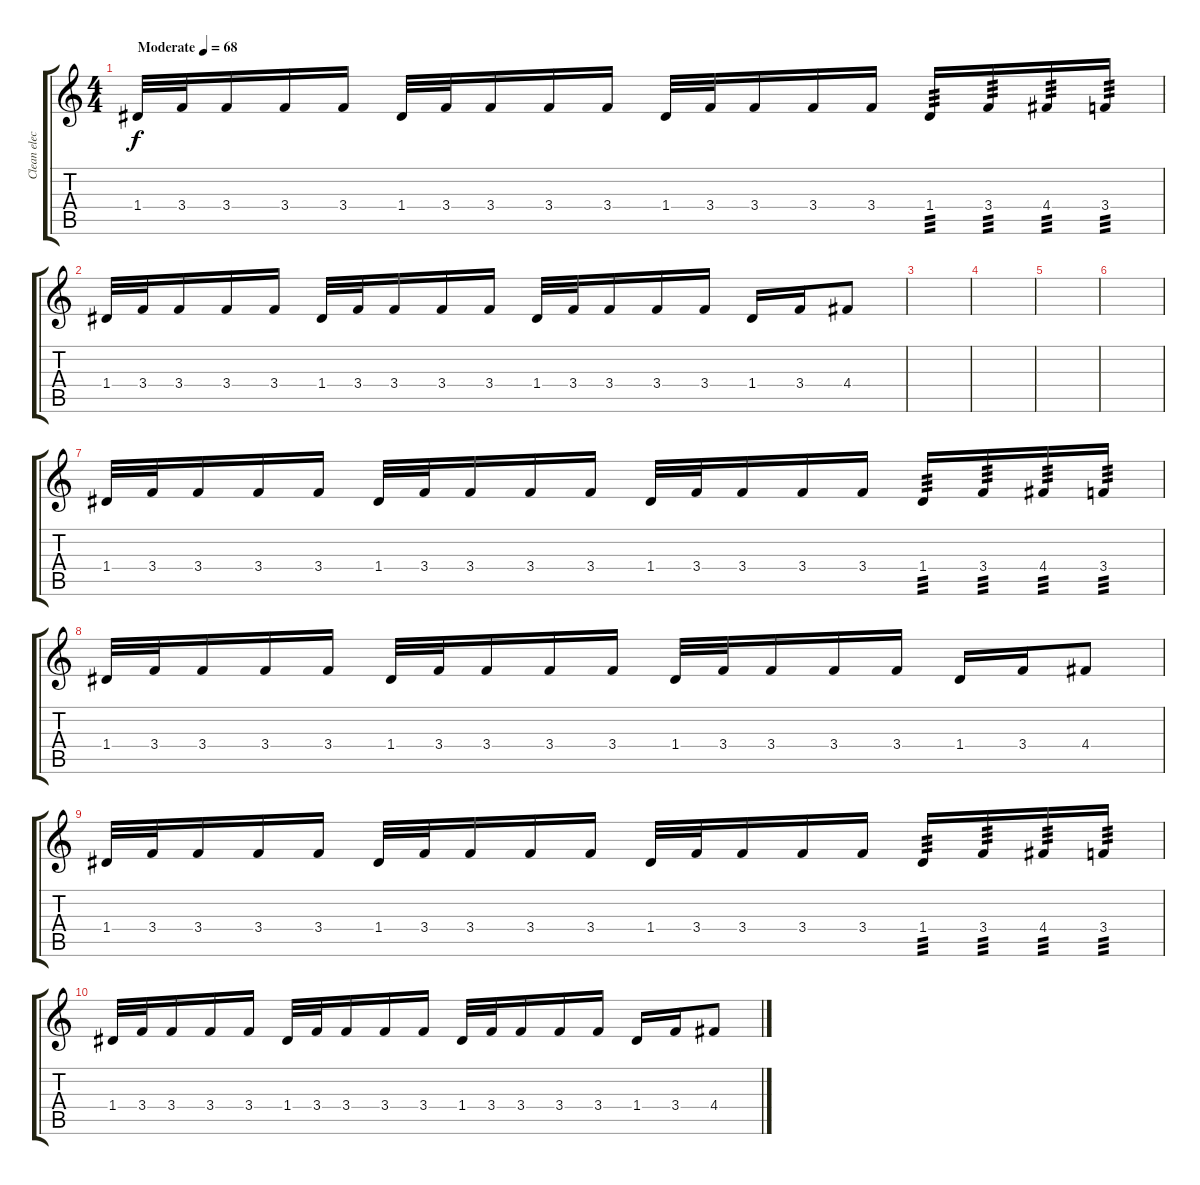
\track ("Clean electric" "Clean elec") {instrument electricguitarclean}
\staff {score tabs}
\tuning (E4 B3 G3 D3 A2 E2) {hide}
\ts (4 4)
\tempo (68 "Moderate")
\clef g2
\ks c
1.4.32{dy f instrument electricguitarclean beam merge} 3.4.32 3.4.16 3.4.16 3.4.16 1.4.32 3.4.32 3.4.16 3.4.16{beam merge} 3.4.16 1.4.32 3.4.32 3.4.16 3.4.16{beam merge} 3.4.16 1.4.16{tp 3} 3.4.16{tp 3} 4.4.16{tp 3} 3.4.16{tp 3} |
1.4.32{beam merge} 3.4.32 3.4.16 3.4.16 3.4.16 1.4.32 3.4.32 3.4.16 3.4.16{beam merge} 3.4.16 1.4.32 3.4.32 3.4.16 3.4.16{beam merge} 3.4.16 1.4.16 3.4.16 4.4.8 |
|
|
|
|
1.4.32{beam merge} 3.4.32 3.4.16 3.4.16 3.4.16 1.4.32 3.4.32 3.4.16 3.4.16{beam merge} 3.4.16 1.4.32 3.4.32 3.4.16 3.4.16{beam merge} 3.4.16 1.4.16{tp 3} 3.4.16{tp 3} 4.4.16{tp 3} 3.4.16{tp 3} |
1.4.32{beam merge} 3.4.32 3.4.16 3.4.16 3.4.16 1.4.32 3.4.32 3.4.16 3.4.16{beam merge} 3.4.16 1.4.32 3.4.32 3.4.16 3.4.16{beam merge} 3.4.16 1.4.16 3.4.16 4.4.8 |
1.4.32{beam merge} 3.4.32 3.4.16 3.4.16 3.4.16 1.4.32 3.4.32 3.4.16 3.4.16{beam merge} 3.4.16 1.4.32 3.4.32 3.4.16 3.4.16{beam merge} 3.4.16 1.4.16{tp 3} 3.4.16{tp 3} 4.4.16{tp 3} 3.4.16{tp 3} |
1.4.32{beam merge} 3.4.32 3.4.16 3.4.16 3.4.16 1.4.32 3.4.32 3.4.16 3.4.16{beam merge} 3.4.16 1.4.32 3.4.32 3.4.16 3.4.16{beam merge} 3.4.16 1.4.16 3.4.16 4.4.8
